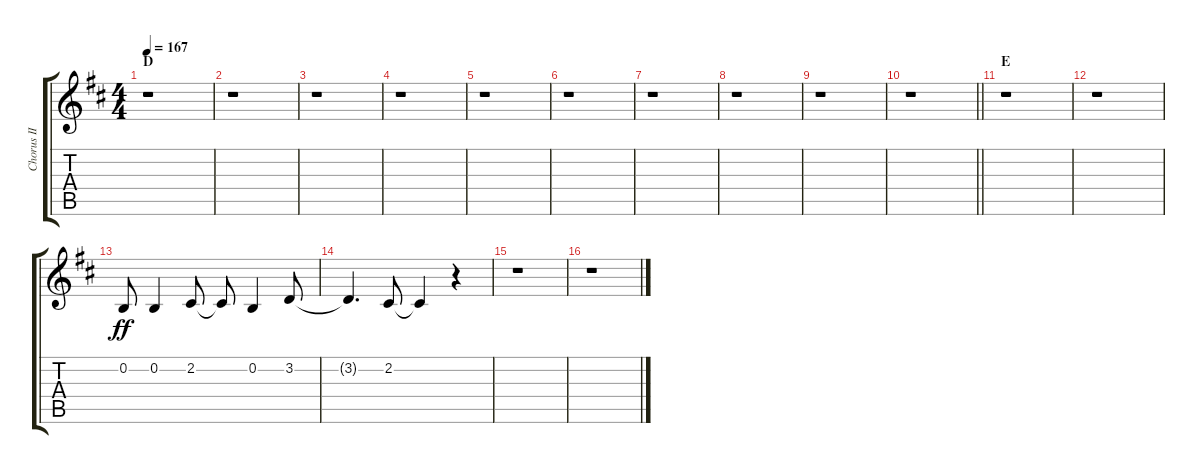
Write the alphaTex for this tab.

\track ("Chorus II" "Chorus II") {instrument voiceoohs}
\staff {score tabs}
\tuning (E4 B3 G3 D3 A2 E2) {hide}
\ts (4 4)
\section ("" "D")
\tempo 167
\clef g2
\ks d
r.1{dy ff} |
r.1 |
r.1 |
r.1 |
r.1 |
r.1 |
r.1 |
r.1 |
r.1 |
\barLineRight lightlight
r.1 |
\section ("" "E")
r.1 |
r.1 |
0.2.8 0.2.4 2.2.8 2.2{t}.8 0.2.4 3.2.8 |
3.2{t}.4{d} 2.2.8 2.2{t}.4 r.4 |
r.1 |
r.1
